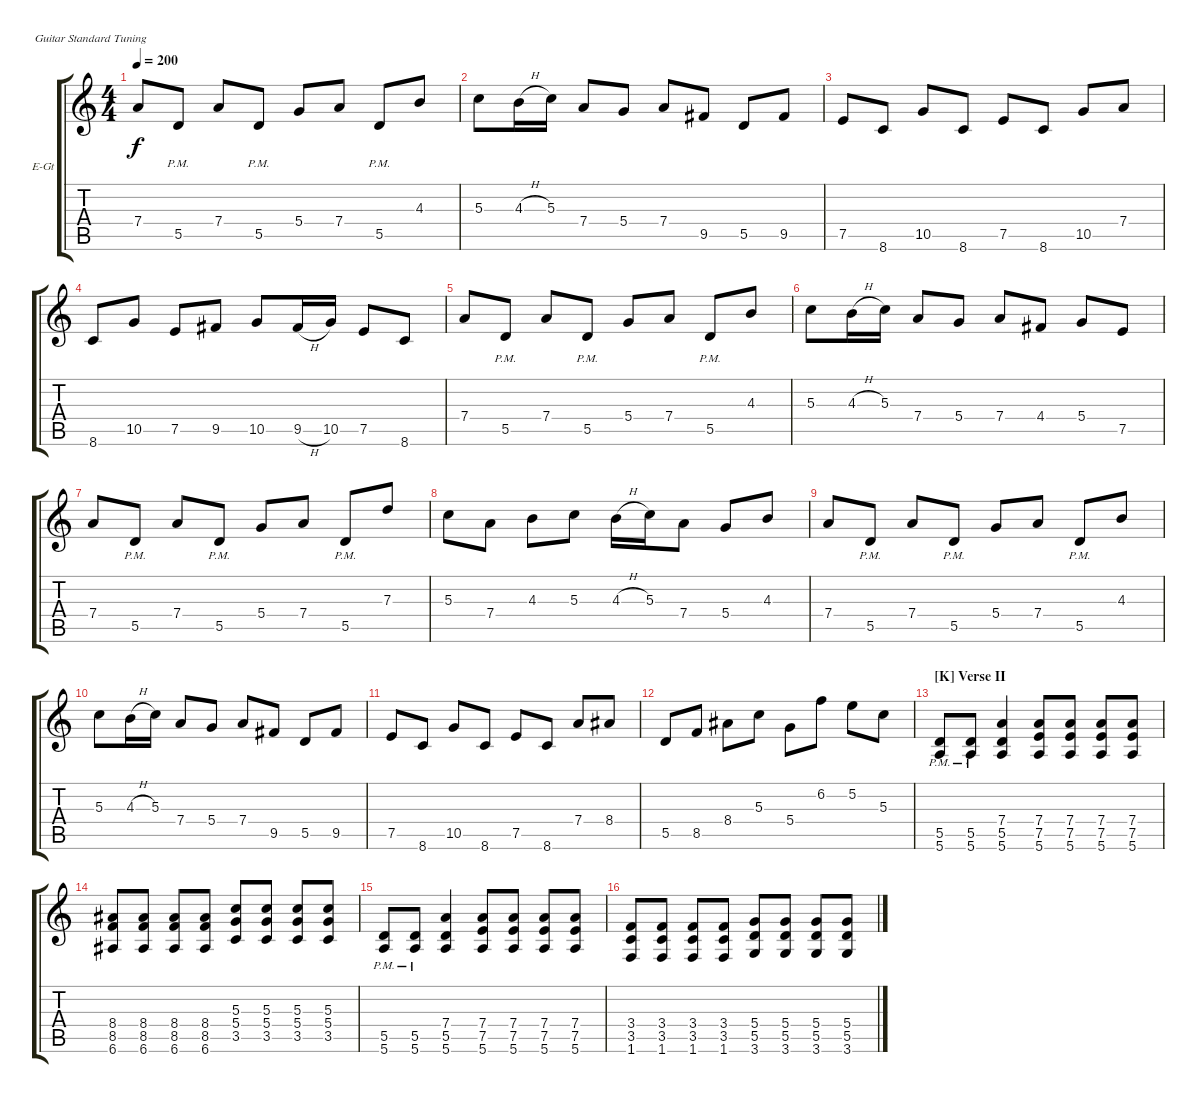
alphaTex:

\defaultSystemsLayout 4
\bracketExtendMode groupsimilarinstruments
\firstSystemTrackNameOrientation horizontal
\otherSystemsTrackNameOrientation horizontal
\track ("EADGBE/Standard tuning" "E-Gt") {mute instrument distortionguitar}
\staff {score tabs}
\tuning (E4 B3 G3 D3 A2 E2)
\ts (4 4)
\tempo 200
\clef g2
\scale
0.333333
\ks c
7.4.8{dy f} 5.5{pm}.8 7.4.8 5.5{pm}.8 5.4.8 7.4.8 5.5{pm}.8 4.3.8 |
\scale
0.333333 5.3.8 4.3{h}.16 5.3.16 7.4.8 5.4.8 7.4.8 9.5.8 5.5.8 9.5.8 |
\scale
0.333333 7.5.8 8.6.8 10.5.8 8.6.8 7.5.8 8.6.8 10.5.8 7.4.8 |
\scale
0.333333 8.6.8 10.5.8 7.5.8 9.5.8 10.5.8 9.5{h}.16 10.5.16 7.5.8 8.6.8 |
\scale
0.333333 7.4.8 5.5{pm}.8 7.4.8 5.5{pm}.8 5.4.8 7.4.8 5.5{pm}.8 4.3.8 |
\scale
0.333333 5.3.8 4.3{h}.16 5.3.16 7.4.8 5.4.8 7.4.8 4.4.8 5.4.8 7.5.8 |
\scale
0.333333 7.4.8 5.5{pm}.8 7.4.8 5.5{pm}.8 5.4.8 7.4.8 5.5{pm}.8 7.3.8 |
\scale
0.333333 5.3.8 7.4.8 4.3.8 5.3.8 4.3{h}.16 5.3.16 7.4.8 5.4.8 4.3.8 |
\scale
0.333333 7.4.8 5.5{pm}.8 7.4.8 5.5{pm}.8 5.4.8 7.4.8 5.5{pm}.8 4.3.8 |
\scale
0.333333 5.3.8 4.3{h}.16 5.3.16 7.4.8 5.4.8 7.4.8 9.5.8 5.5.8 9.5.8 |
\scale
0.333333 7.5.8 8.6.8 10.5.8 8.6.8 7.5.8 8.6.8 7.4.8 8.4.8 |
\scale
0.333333 5.5.8 8.5.8 8.4.8 5.3.8 5.4.8 6.2.8 5.2.8 5.3.8 |
\section ("K" "Verse II")
\scale
0.333333 (5.5{pm} 5.6{pm}).8 (5.5{pm} 5.6{pm}).8 (5.5 7.4 5.6).4 (7.5 7.4 5.6).8 (7.4 7.5 5.6).8 (7.5 7.4 5.6).8 (7.4 7.5 5.6).8 |
\scale
0.333333 (8.5 8.4 6.6).8 (8.5 8.4 6.6).8 (8.5 8.4 6.6).8 (8.5 8.4 6.6).8 (3.5 5.4 5.3).8 (3.5 5.4 5.3).8 (3.5 5.4 5.3).8 (3.5 5.4 5.3).8 |
\scale
0.333333 (5.5{pm} 5.6{pm}).8 (5.5{pm} 5.6{pm}).8 (5.5 7.4 5.6).4 (7.5 7.4 5.6).8 (7.4 7.5 5.6).8 (7.5 7.4 5.6).8 (7.4 7.5 5.6).8 |
\scale
0.333333 (3.5 3.4 1.6).8 (3.5 3.4 1.6).8 (3.5 3.4 1.6).8 (3.5 3.4 1.6).8 (3.6 5.4 5.5).8 (3.6 5.4 5.5).8 (3.6 5.4 5.5).8 (3.6 5.4 5.5).8
